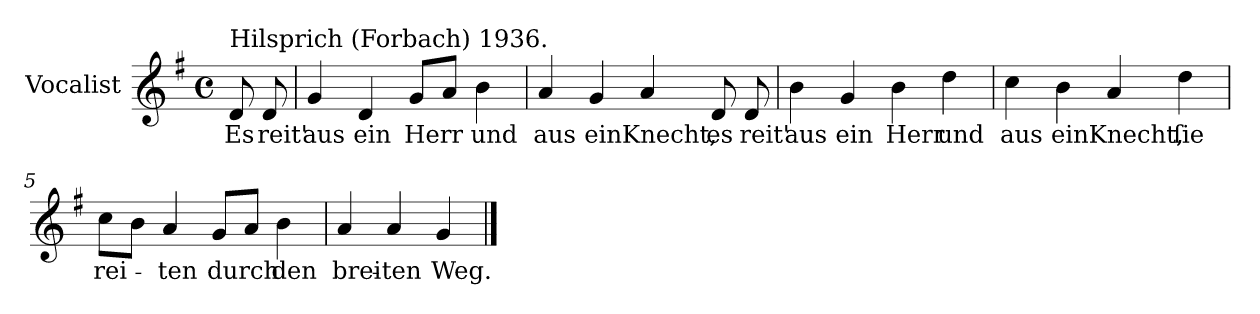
**kern	**text
*part1	*part1
*staff1	*staff1
*I"Vocalist	*
*k[f#]	*
*G:	*
*M4/4	*
*met(c)	*
=	=
!LO:TX:a:t=Hilsprich (Forbach) 1936.	!
8d	Es
8d	reit'
=1	=1
4g	aus
4d	ein
8gL	Herr
8aJ	.
4b	und
=2	=2
4a	aus
4g	ein
4a	Knecht,
8d	es
8d	reit'
=3	=3
4b	aus
4g	ein
4b	Herr
4dd	und
=4	=4
4cc	aus
4b	ein
4a	Knecht,
4dd	ſie
=5	=5
8ccL	rei-
8bJ	.
4a	-ten
8gL	durch
8aJ	.
4b	den
=6	=6
4a	brei-
4a	-ten
4g	Weg.
==	==
*-	*-
